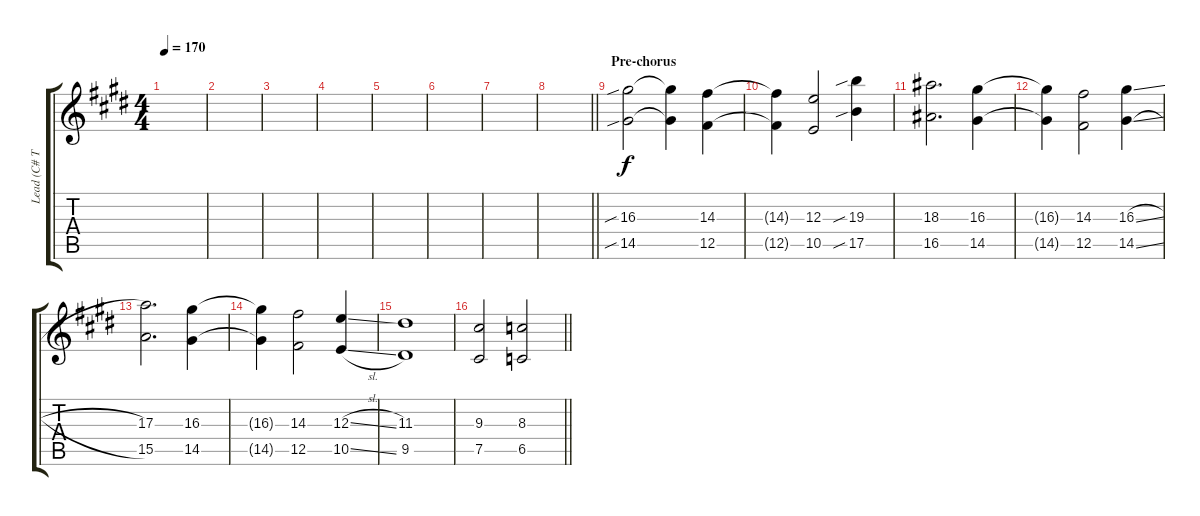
\track ("Lead (C# Tuning)" "Lead (C# T") {instrument overdrivenguitar}
\staff {score tabs}
\tuning (Db4 Bb3 E3 B2 Gb2 Db2) {hide}
\ts (4 4)
\tempo 170
\clef g2
\ks c#minor
|
|
|
|
|
|
|
\barLineRight lightlight
|
\section ("" "Pre-chorus")
(16.3{sib} 14.5{sib}).2 (16.3{t} 14.5{t}).4 (14.3 12.5).4 |
(14.3{t} 12.5{t}).4 (12.3 10.5).2 (19.3{sib} 17.5{sib}).4 |
(18.3 16.5).2{d} (16.3 14.5).4 |
(16.3{t} 14.5{t}).4 (14.3 12.5).2 (16.3{sl} 14.5{sl}).4 |
(17.3 15.5).2{d} (16.3 14.5).4 |
(16.3{t} 14.5{t}).4 (14.3 12.5).2 (12.3{sl} 10.5{sl}).4 |
(11.3 9.5).1 |
\barLineRight lightlight
(9.3 7.5).2 (8.3 6.5).2
